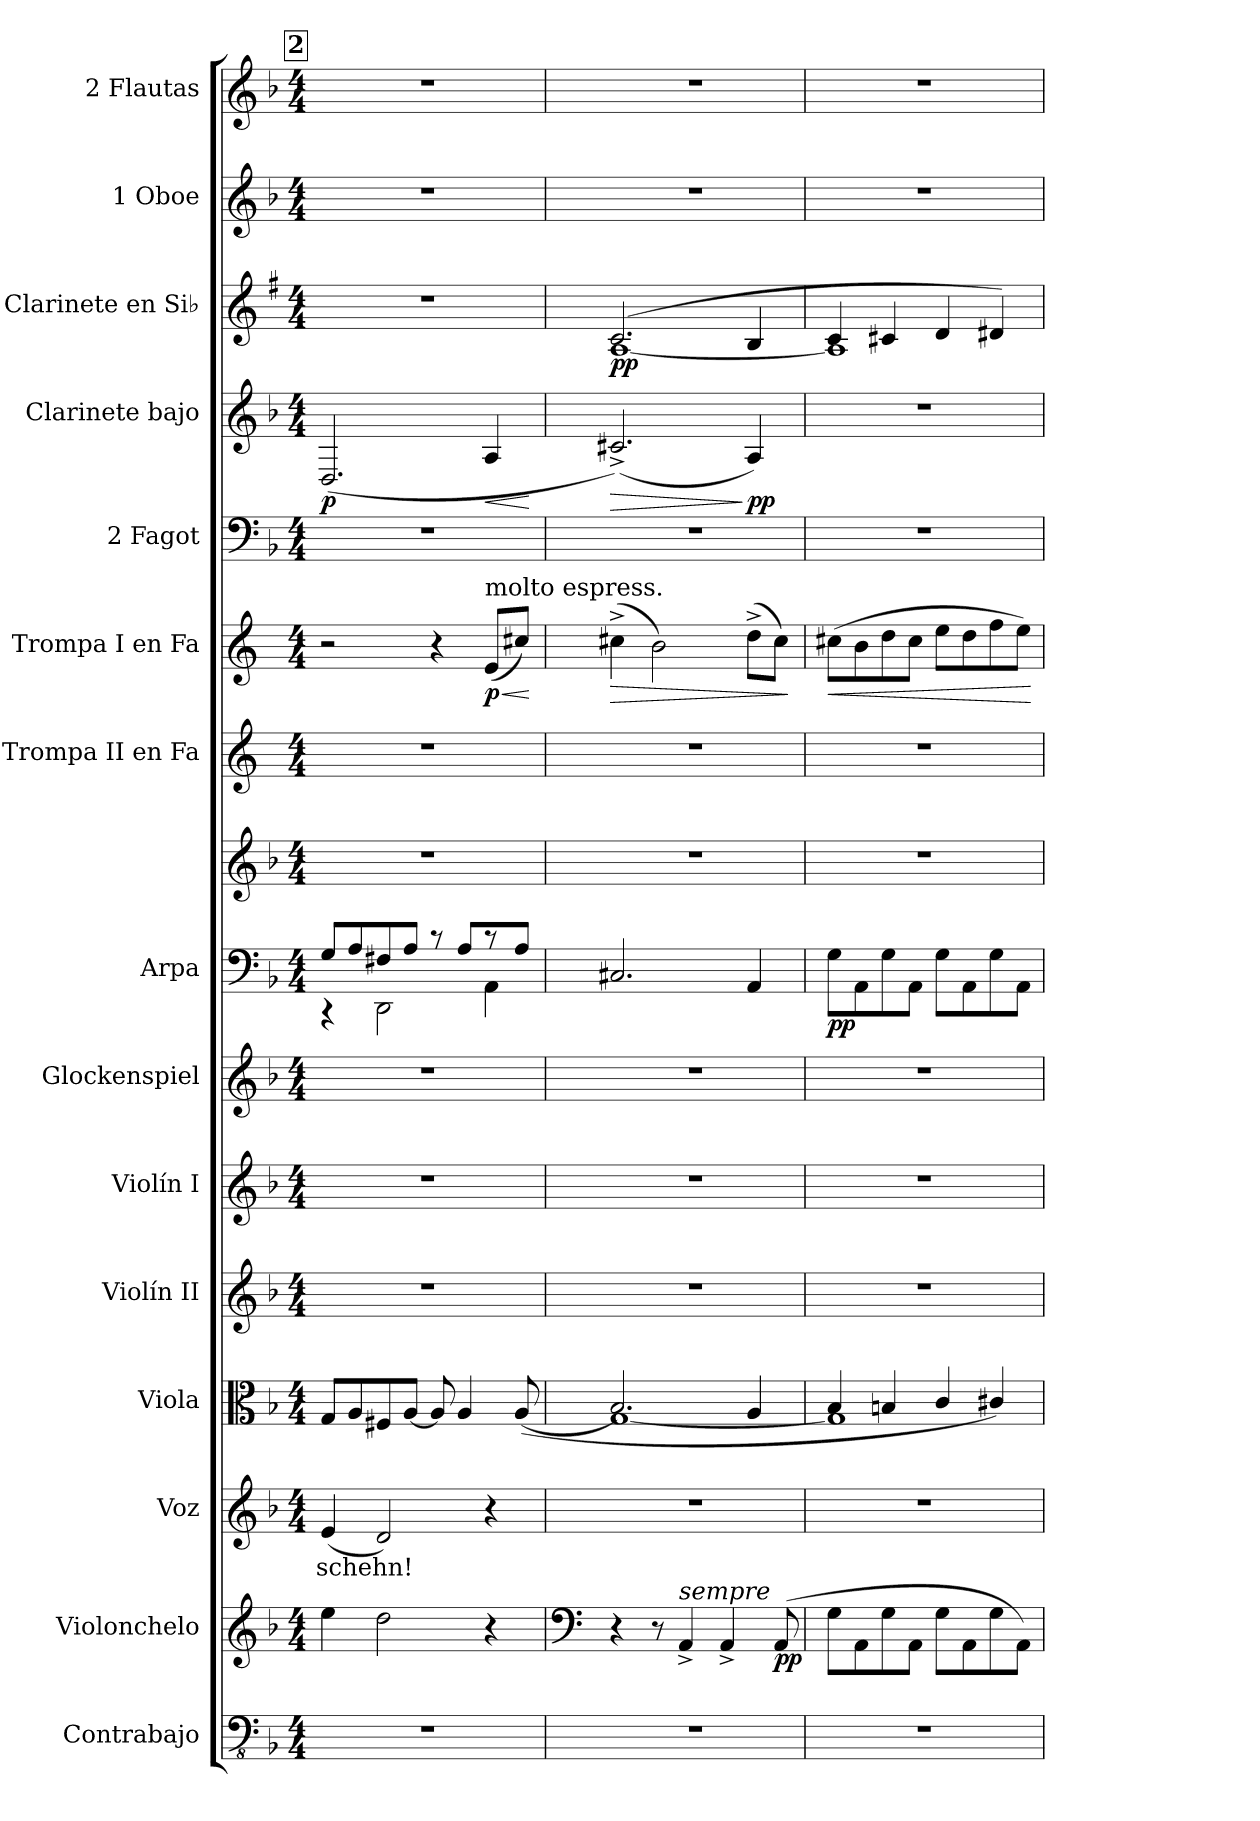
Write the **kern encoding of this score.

**kern	**kern	**dynam	**kern	**text	**kern	**kern	**kern	**kern	**kern	**kern	**dynam	**kern	**kern	**dynam	**kern	**kern	**dynam	**kern	**dynam	**kern	**kern
*part15	*part14	*part14	*part13	*part13	*part12	*part11	*part10	*part9	*part8	*part8	*part8	*part7	*part6	*part6	*part5	*part4	*part4	*part3	*part3	*part2	*part1
*staff16	*staff15	*staff15	*staff14	*staff14	*staff13	*staff12	*staff11	*staff10	*staff9	*staff8	*staff8/9	*staff7	*staff6	*staff6	*staff5	*staff4	*staff4	*staff3	*staff3	*staff2	*staff1
*I"Contrabajo	*I"Violonchelo	*	*I"Voz	*	*I"Viola	*I"Violín II	*I"Violín I	*I"Glockenspiel	*I"Arpa	*	*	*I"Trompa II en Fa	*I"Trompa I en Fa	*	*I"2 Fagot	*I"Clarinete bajo	*	*I"2 Clarinete en Si♭	*	*I"1 Oboe	*I"2 Flautas
*I'Cb.	*I'Vc.	*	*I'Vo.	*	*I'Vla.	*I'Vln.I	*I'Vln.I	*I'Glk.	*I'Arp.	*	*	*I'Trmp.II	*I'Trmp.I	*	*I'Fag.	*I'Cl.B.	*	*I'Cl.Si♭	*	*I'Ob.	*I'Fl.
*clefFv4	*clefG2	*	*clefG2	*	*clefC3	*clefG2	*clefG2	*clefG2	*clefF4	*clefG2	*	*clefG2	*clefG2	*	*clefF4	*clefG2	*	*clefG2	*	*clefG2	*clefG2
*ITrd7c12	*	*	*	*	*	*	*	*ITrd-14c-24	*	*	*	*ITrd4c7	*ITrd4c7	*	*	*ITrd8c14	*	*ITrd1c2	*	*	*
*k[b-]	*k[b-]	*	*k[b-]	*	*k[b-]	*k[b-]	*k[b-]	*k[b-]	*k[b-]	*k[b-]	*	*k[b-]	*k[b-]	*	*k[b-]	*k[b-]	*	*k[b-]	*	*k[b-]	*k[b-]
*M4/4	*M4/4	*	*M4/4	*	*M4/4	*M4/4	*M4/4	*M4/4	*M4/4	*M4/4	*	*M4/4	*M4/4	*	*M4/4	*M4/4	*	*M4/4	*	*M4/4	*M4/4
!!LO:REH:place=s1:a:B:fs=14:t=2
=15	=15	=15	=15	=15	=15	=15	=15	=15	=15	=15	=15	=15	=15	=15	=15	=15	=15	=15	=15	=15	=15
!	!	!	!	!LO:LY:b	!	!	!	!	!	!	!	!	!	!	!	!	!LO:DY:b	!	!	!	!
*	*	*	*	*	*	*	*	*	*^	*	*	*	*	*	*	*	*	*	*	*	*
1r	4ee\	.	(4e/	-schehn!	8G/L	1r	1r	1r	8G/L	4r	1r	.	1r	2r	.	1r	(2.DD/	p	1r	.	1r	1r
.	.	.	.	.	8A/	.	.	.	8A/	.	.	.	.	.	.	.	.	.	.	.	.	.
.	2dd\	.	2d/)	.	8F#X/	.	.	.	8F#X/	2DD\	.	.	.	.	.	.	.	.	.	.	.	.
.	.	.	.	.	[8A/J	.	.	.	8A/J	.	.	.	.	.	.	.	.	.	.	.	.	.
.	.	.	.	.	8A/]	.	.	.	8r	.	.	.	.	4r	.	.	.	.	.	.	.	.
.	.	.	.	.	4A/	.	.	.	8A/L	.	.	.	.	.	.	.	.	.	.	.	.	.
!	!	!	!	!	!	!	!	!	!	!	!	!	!	!LO:TX:a:t=molto espress.	!	!	!	!	!	!	!	!
!	!	!	!	!	!	!	!	!	!	!	!	!	!	!	!LO:HP:b	!	!	!LO:HP:b	!	!	!	!
!	!	!	!	!	!	!	!	!	!	!	!	!	!	!	!LO:DY:n=1:b	!	!	!	!	!	!	!
.	4r	.	4r	.	.	.	.	.	8r	4AA\	.	.	.	(8A/L	< p	.	4AA/	<	.	.	.	.
.	.	.	.	.	(>(8A/	.	.	.	8A/J	.	.	.	.	8f#X/J)	.	.	.	.	.	.	.	.
*	*	*	*	*	*	*	*	*	*v	*v	*	*	*	*	*	*	*	*	*	*	*	*
.	.	.	.	.	.	.	.	.	.	.	.	.	.	[	.	.	[	.	.	.	.
=16	=16	=16	=16	=16	=16	=16	=16	=16	=16	=16	=16	=16	=16	=16	=16	=16	=16	=16	=16	=16	=16
*	*clefF4	*	*	*	*	*	*	*	*	*	*	*	*	*	*	*	*	*	*	*	*
*	*	*	*	*	*^	*	*	*	*	*	*	*	*	*	*	*	*	*	*	*	*
!	!	!	!	!	!	!	!	!	!	!	!	!	!	!	!LO:HP:b	!	!	!LO:HP:b	!	!LO:DY:b	!	!
*	*	*	*	*	*	*	*	*	*	*	*	*	*	*	*	*	*	*	*^	*	*	*
1r	4r	.	1r	.	(2.B-/)	[1G)	1r	1r	1r	2.C#X/	1r	.	1r	(4f#X^\	>	1r	(2.C#X^/)	>	(2.B-/	[1G	pp	1r	1r
.	8r	.	.	.	.	.	.	.	.	.	.	.	.	2e\)	.	.	.	.	.	.	.	.	.
!	!LO:TX:a:i:t=sempre	!	!	!	!	!	!	!	!	!	!	!	!	!	!	!	!	!	!	!	!	!	!
.	4AA^/	.	.	.	.	.	.	.	.	.	.	.	.	.	.	.	.	.	.	.	.	.	.
.	4AA^/	.	.	.	.	.	.	.	.	.	.	.	.	.	.	.	.	.	.	.	.	.	.
!	!	!	!	!	!	!	!	!	!	!	!	!	!	!	!	!	!	!LO:DY:n=1:b	!	!	!	!	!
.	.	.	.	.	4A/	.	.	.	.	4AA/	.	.	.	(8g^\L	.	.	4AA/)	] pp	4A/	.	.	.	.
!	!	!LO:DY:b	!	!	!	!	!	!	!	!	!	!	!	!	!	!	!	!	!	!	!	!	!
.	(>8AA/	pp	.	.	.	.	.	.	.	.	.	.	.	8f#\J)	.	.	.	.	.	.	.	.	.
*	*	*	*	*	*v	*v	*	*	*	*	*	*	*	*	*	*	*	*	*v	*v	*	*	*
.	.	.	.	.	.	.	.	.	.	.	.	.	.	]	.	.	.	.	.	.	.
!!LO:PB:g=z
=17	=17	=17	=17	=17	=17	=17	=17	=17	=17	=17	=17	=17	=17	=17	=17	=17	=17	=17	=17	=17	=17
*	*	*	*	*	*^	*	*	*	*	*	*	*	*	*	*	*	*	*	*	*	*
!	!	!	!	!	!	!	!	!	!	!	!	!LO:DY:b=2	!	!	!LO:HP:b	!	!	!	!	!	!	!
*	*	*	*	*	*	*	*	*	*	*	*	*	*	*	*	*	*	*	*^	*	*	*
1r	8G\L	.	1r	.	4B-/	1G]	1r	1r	1r	8G\L	1r	pp	1r	(8f#X\L	<	1r	1r	.	4B-/	1G]	.	1r	1r
.	8AA\	.	.	.	.	.	.	.	.	8AA\	.	.	.	8e\	.	.	.	.	.	.	.	.	.
.	8G\	.	.	.	4Bn/	.	.	.	.	8G\	.	.	.	8g\	.	.	.	.	4Bn/	.	.	.	.
.	8AA\J	.	.	.	.	.	.	.	.	8AA\J	.	.	.	8f#\J	.	.	.	.	.	.	.	.	.
.	8G\L	.	.	.	4c/	.	.	.	.	8G\L	.	.	.	8a\L	.	.	.	.	4c/	.	.	.	.
.	8AA\	.	.	.	.	.	.	.	.	8AA\	.	.	.	8g\	.	.	.	.	.	.	.	.	.
.	8G\	.	.	.	4c#X/)	.	.	.	.	8G\	.	.	.	8b-\	.	.	.	.	4c#X/)	.	.	.	.
.	8AA\J)	.	.	.	.	.	.	.	.	8AA\J	.	.	.	8a\J)	.	.	.	.	.	.	.	.	.
*	*	*	*	*	*v	*v	*	*	*	*	*	*	*	*	*	*	*	*	*v	*v	*	*	*
.	.	.	.	.	.	.	.	.	.	.	.	.	.	[	.	.	.	.	.	.	.
=	=	=	=	=	=	=	=	=	=	=	=	=	=	=	=	=	=	=	=	=	=
*-	*-	*-	*-	*-	*-	*-	*-	*-	*-	*-	*-	*-	*-	*-	*-	*-	*-	*-	*-	*-	*-
